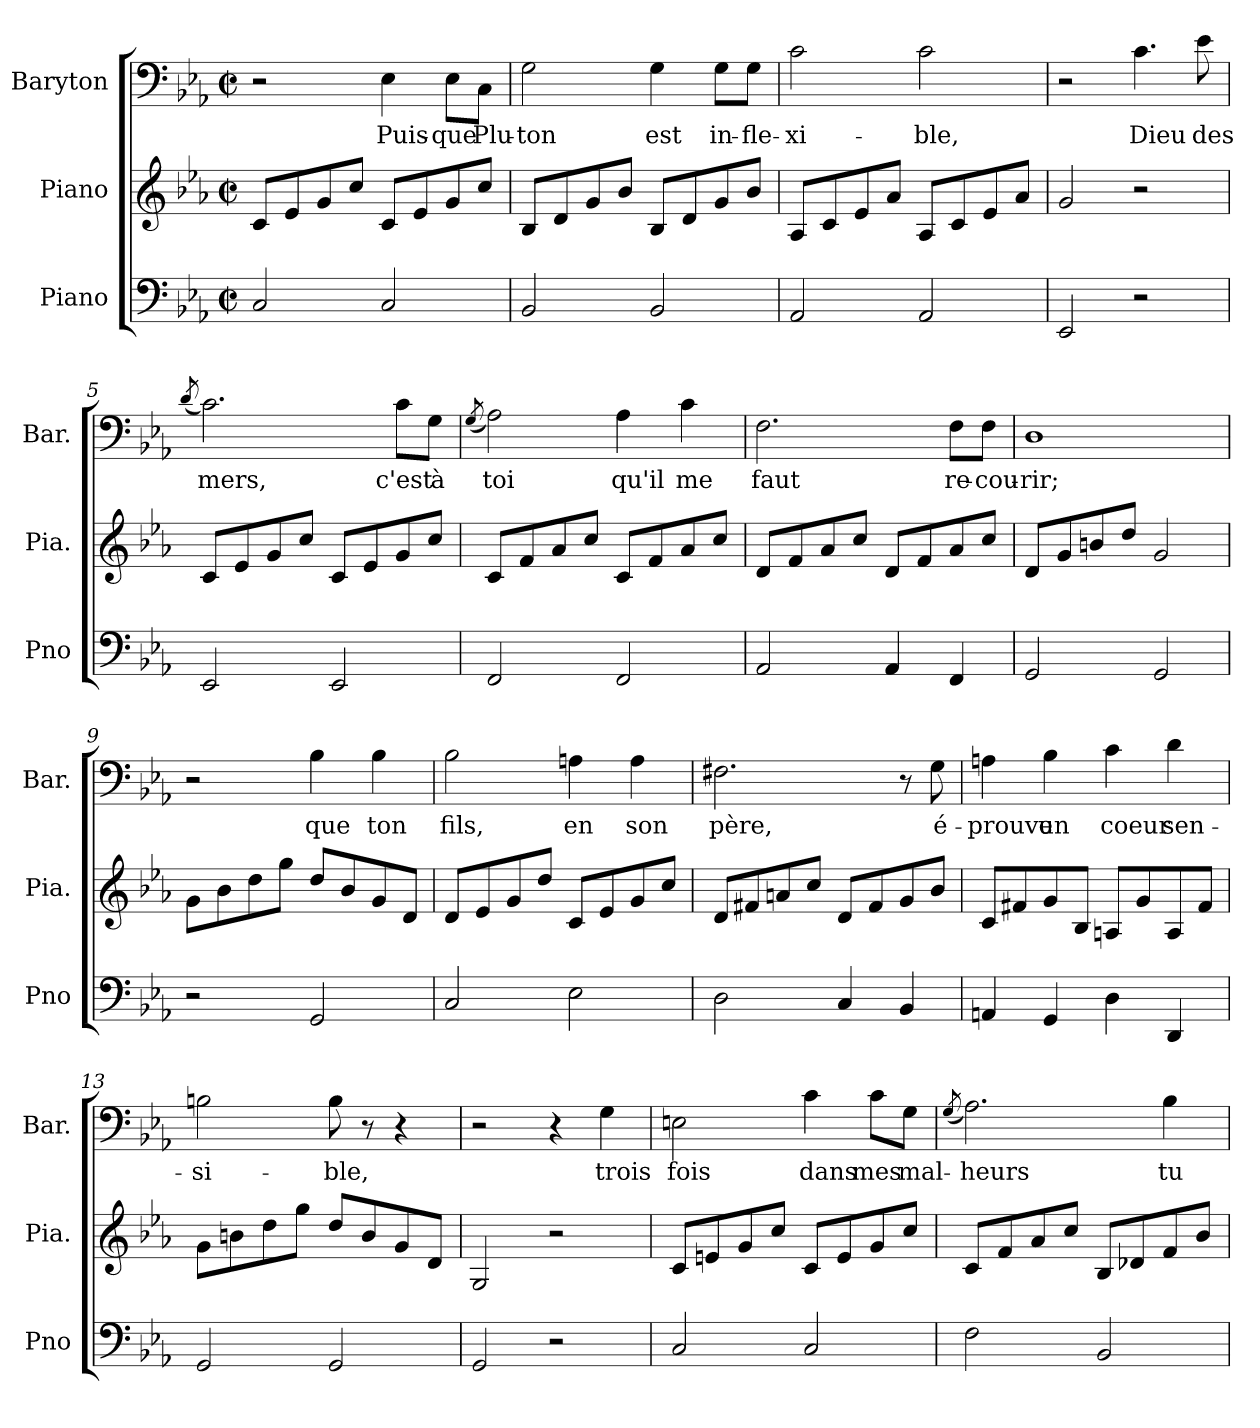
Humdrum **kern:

**kern	**kern	**kern	**text
*part3	*part2	*part1	*part1
*staff3	*staff2	*staff1	*staff1
*I"Piano	*I"Piano	*I"Baryton	*
*I'Pno	*I'Pia.	*I'Bar.	*
*clefF4	*clefG2	*clefF4	*
*k[b-e-a-]	*k[b-e-a-]	*k[b-e-a-]	*
*M2/2	*M2/2	*M2/2	*
*met(c|)	*met(c|)	*met(c|)	*
*MM80	*MM80	*MM80	*
=1	=1	=1	=1
2C/	8c/L	2r	.
.	8e-/	.	.
.	8g/	.	.
.	8cc/J	.	.
!	!	!	!LO:LY:b
2C/	8c/L	4E-\	Puis-
.	8e-/	.	.
!	!	!	!LO:LY:b
.	8g/	8E-\L	-que
!	!	!	!LO:LY:b
.	8cc/J	8C\J	Plu-
=2	=2	=2	=2
!	!	!	!LO:LY:b
2BB-/	8B-/L	2G\	-ton
.	8d/	.	.
.	8g/	.	.
.	8b-/J	.	.
!	!	!	!LO:LY:b
2BB-/	8B-/L	4G\	est
.	8d/	.	.
!	!	!	!LO:LY:b
.	8g/	8G\L	in-
!	!	!	!LO:LY:b
.	8b-/J	8G\J	-fle-
=3	=3	=3	=3
!	!	!	!LO:LY:b
2AA-/	8A-/L	2c\	-xi-
.	8c/	.	.
.	8e-/	.	.
.	8a-/J	.	.
!	!	!	!LO:LY:b
2AA-/	8A-/L	2c\	-ble,
.	8c/	.	.
.	8e-/	.	.
.	8a-/J	.	.
=4	=4	=4	=4
2EE-/	2g/	2r	.
!	!	!	!LO:LY:b
2r	2r	4.c\	Dieu
!	!	!	!LO:LY:b
.	.	8e-\	des
=5	=5	=5	=5
.	.	(<8qd/	.
!	!	!	!LO:LY:b
2EE-/	8c/L	2.c\)	mers,
.	8e-/	.	.
.	8g/	.	.
.	8cc/J	.	.
2EE-/	8c/L	.	.
.	8e-/	.	.
!	!	!	!LO:LY:b
.	8g/	8c\L	c'est
!	!	!	!LO:LY:b
.	8cc/J	8G\J	à
!!LO:LB:g=z
=6	=6	=6	=6
.	.	(<8qG/	.
!	!	!	!LO:LY:b
2FF/	8c/L	2A-\)	toi
.	8f/	.	.
.	8a-/	.	.
.	8cc/J	.	.
!	!	!	!LO:LY:b
2FF/	8c/L	4A-\	qu'il
.	8f/	.	.
!	!	!	!LO:LY:b
.	8a-/	4c\	me
.	8cc/J	.	.
=7	=7	=7	=7
!	!	!	!LO:LY:b
2AA-/	8d/L	2.F\	faut
.	8f/	.	.
.	8a-/	.	.
.	8cc/J	.	.
4AA-/	8d/L	.	.
.	8f/	.	.
!	!	!	!LO:LY:b
4FF/	8a-/	8F\L	re-
!	!	!	!LO:LY:b
.	8cc/J	8F\J	-cou-
=8	=8	=8	=8
!	!	!	!LO:LY:b
2GG/	8d/L	1D	-rir;
.	8g/	.	.
.	8bn/	.	.
.	8dd/J	.	.
2GG/	2g/	.	.
!!LO:LB:g=z
=9	=9	=9	=9
2r	8g\L	2r	.
.	8b-\	.	.
.	8dd\	.	.
.	8gg\J	.	.
!	!	!	!LO:LY:b
2GG/	8dd/L	4B-\	que
.	8b-/	.	.
!	!	!	!LO:LY:b
.	8g/	4B-\	ton
.	8d/J	.	.
=10	=10	=10	=10
!	!	!	!LO:LY:b
2C/	8d/L	2B-\	fils,
.	8e-/	.	.
.	8g/	.	.
.	8dd/J	.	.
!	!	!	!LO:LY:b
2E-\	8c/L	4An\	en
.	8e-/	.	.
!	!	!	!LO:LY:b
.	8g/	4A\	son
.	8cc/J	.	.
=11	=11	=11	=11
!	!	!	!LO:LY:b
2D\	8d/L	2.F#X\	père,
.	8f#X/	.	.
.	8an/	.	.
.	8cc/J	.	.
4C/	8d/L	.	.
.	8f#/	.	.
4BB-/	8g/	8r	.
!	!	!	!LO:LY:b
.	8b-/J	8G\	é-
=12	=12	=12	=12
!	!	!	!LO:LY:b
4AAn/	8c/L	4An\	-prouve
.	8f#X/	.	.
!	!	!	!LO:LY:b
4GG/	8g/	4B-\	un
.	8B-/J	.	.
!	!	!	!LO:LY:b
4D\	8An/L	4c\	coeur
.	8g/	.	.
!	!	!	!LO:LY:b
4DD/	8A/	4d\	sen-
.	8f#/J	.	.
=13	=13	=13	=13
!	!	!	!LO:LY:b
2GG/	8g\L	2Bn\	-si-
.	8bn\	.	.
.	8dd\	.	.
.	8gg\J	.	.
!	!	!	!LO:LY:b
2GG/	8dd/L	8B\	-ble,
.	8b/	8r	.
.	8g/	4r	.
.	8d/J	.	.
!!LO:LB:g=z
=14	=14	=14	=14
2GG/	2G/	2r	.
2r	2r	4r	.
!	!	!	!LO:LY:b
.	.	4G\	trois
=15	=15	=15	=15
!	!	!	!LO:LY:b
2C/	8c/L	2En\	fois
.	8en/	.	.
.	8g/	.	.
.	8cc/J	.	.
!	!	!	!LO:LY:b
2C/	8c/L	4c\	dans
.	8e/	.	.
!	!	!	!LO:LY:b
.	8g/	8c\L	mes
!	!	!	!LO:LY:b
.	8cc/J	8G\J	mal-
=16	=16	=16	=16
.	.	(<8qG/	.
!	!	!	!LO:LY:b
2F\	8c/L	2.A-\)	-heurs
.	8f/	.	.
.	8a-/	.	.
.	8cc/J	.	.
2BB-/	8B-/L	.	.
.	8d-X/	.	.
!	!	!	!LO:LY:b
.	8f/	4B-\	tu
.	8b-/J	.	.
=	=	=	=
*-	*-	*-	*-
